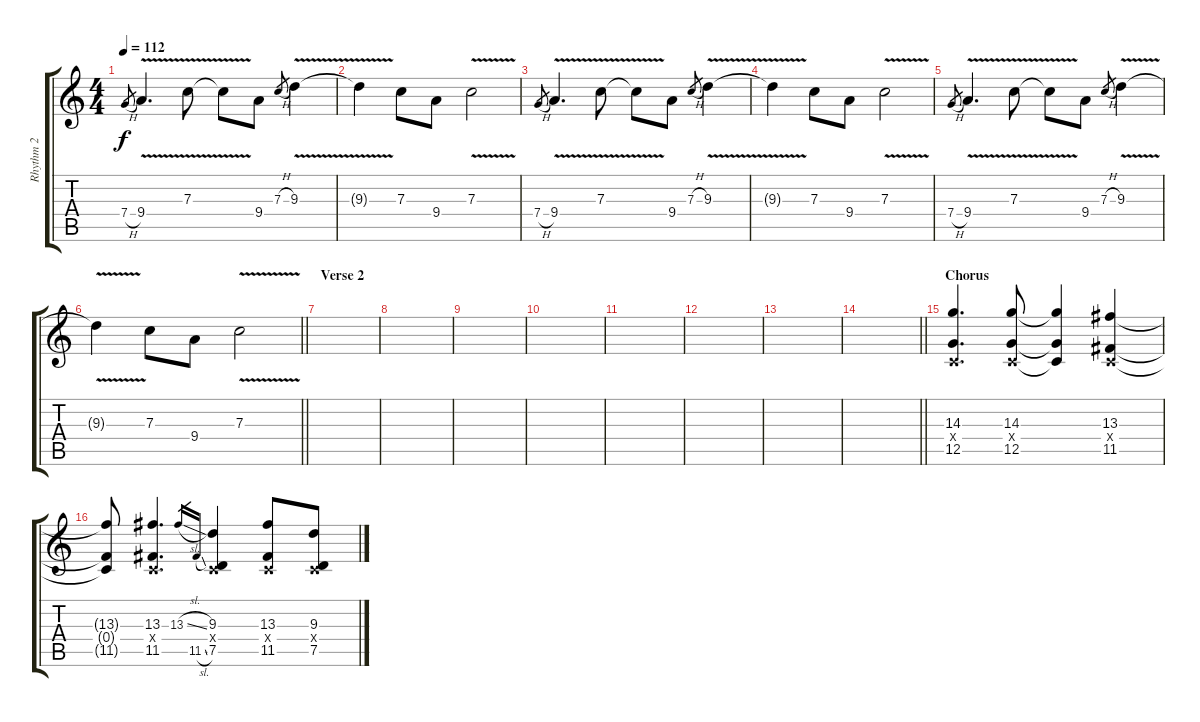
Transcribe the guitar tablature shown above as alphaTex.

\track ("Rhythm 2" "Rhythm 2") {instrument distortionguitar}
\staff {score tabs}
\tuning (D4 A3 F3 C3 G2 D2) {hide}
\ts (4 4)
\tempo 112
\clef g2
\ks c
7.4{h}.8{gr dy f} 9.4{v}.4{d} 7.3{v}.8 7.3{t}.8 9.4.8 7.3{h}.8{gr} 9.3{v}.4 |
9.3{t}.4 7.3.8 9.4.8 7.3{v}.2 |
7.4{h}.8{gr} 9.4{v}.4{d} 7.3{v}.8 7.3{t}.8 9.4.8 7.3{h}.8{gr} 9.3{v}.4 |
9.3{t}.4 7.3.8 9.4.8 7.3{v}.2 |
7.4{h}.8{gr} 9.4{v}.4{d} 7.3{v}.8 7.3{t}.8 9.4.8 7.3{h}.8{gr} 9.3{v}.4 |
\barLineRight lightlight
9.3{t}.4 7.3.8 9.4.8 7.3{v}.2 |
\section ("" "Verse 2")
|
|
|
|
|
|
|
\barLineRight lightlight
|
\section ("" "Chorus")
(14.3 0.4{x} 12.5).4{d} (14.3 0.4{x} 12.5).8 (14.3{t} 0.4{t} 12.5{t}).4 (13.3 0.4{x} 11.5).4 |
(13.3{t} 0.4{t} 11.5{t}).8 (13.3 0.4{x} 11.5).4{d} 13.3{sl}.16{gr} 11.5{sl}.16{gr} (9.3 0.4{x} 7.5).4 (13.3 0.4{x} 11.5).8 (9.3 0.4{x} 7.5).8
